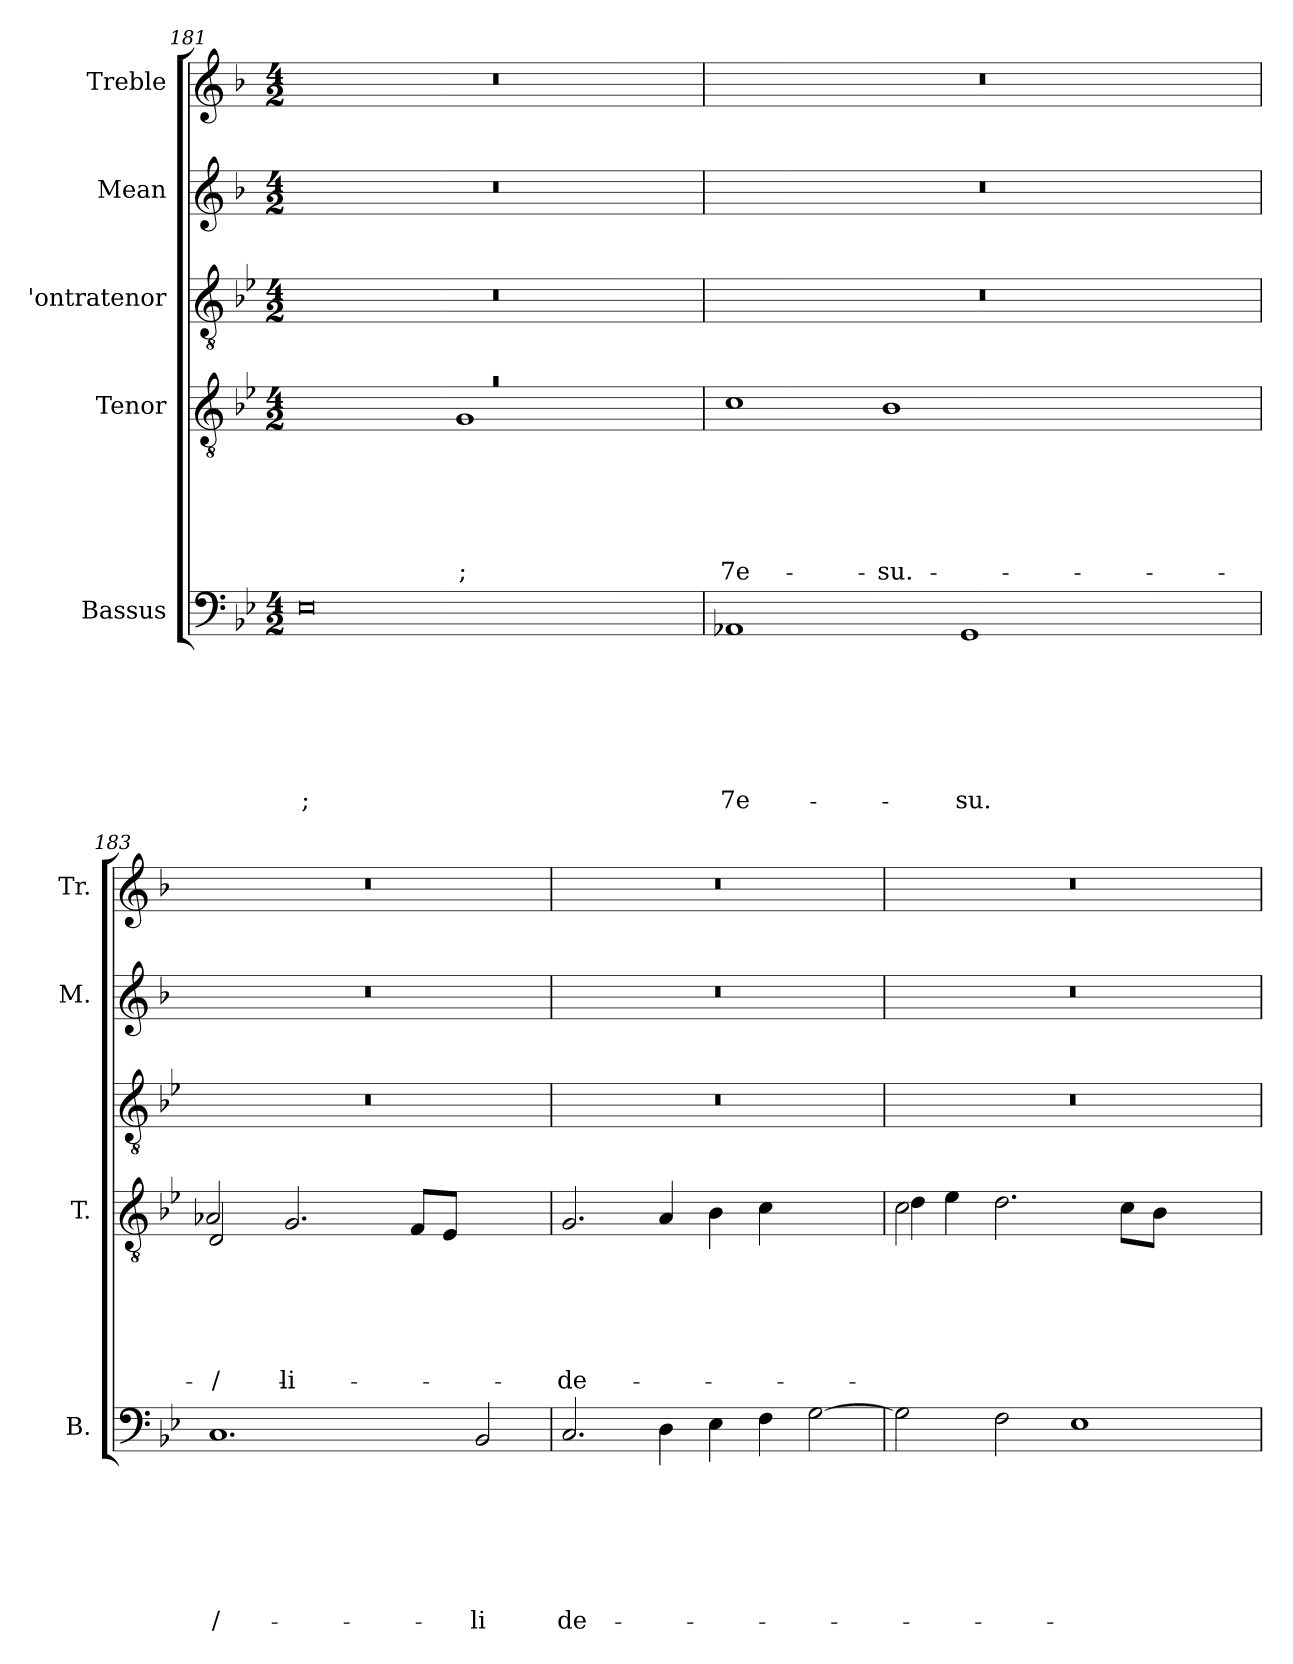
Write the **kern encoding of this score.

**kern	**text	**text	**text	**text	**text	**text	**text	**kern	**text	**text	**text	**text	**text	**text	**kern	**kern	**kern
*part5	*part5	*part5	*part5	*part5	*part5	*part5	*part5	*part4	*part4	*part4	*part4	*part4	*part4	*part4	*part3	*part2	*part1
*staff5	*staff5	*staff5	*staff5	*staff5	*staff5	*staff5	*staff5	*staff4	*staff4	*staff4	*staff4	*staff4	*staff4	*staff4	*staff3	*staff2	*staff1
*I"Bassus	*	*	*	*	*	*	*	*I"Tenor	*	*	*	*	*	*	*I"'ontratenor	*I"Mean	*I"Treble
*I'B.	*	*	*	*	*	*	*	*I'T.	*	*	*	*	*	*	*	*I'M.	*I'Tr.
!!LO:LB:g=z
*clefF4	*	*	*	*	*	*	*	*clefGv2	*	*	*	*	*	*	*clefGv2	*clefG2	*clefG2
*	*	*	*	*	*	*	*	*ITrd-3c-5	*	*	*	*	*	*	*	*ITrd-3c-5	*ITrd-3c-5
*k[b-e-]	*	*	*	*	*	*	*	*k[b-e-a-]	*	*	*	*	*	*	*k[b-e-]	*k[b-e-]	*k[b-e-]
*B-:	*	*	*	*	*	*	*	*E-:	*	*	*	*	*	*	*B-:	*B-:	*B-:
*M4/2	*	*	*	*	*	*	*	*M4/2	*	*	*	*	*	*	*M4/2	*M4/2	*M4/2
=181	=181	=181	=181	=181	=181	=181	=181	=181	=181	=181	=181	=181	=181	=181	=181	=181	=181
!	!	!	!	!	!	!	!	!LO:TX:a:i:t=+/+	!	!	!	!	!	!	!	!	!
!	!	!	!	!	!	!	!LO:LY:b:rj	!LO:N:vis=1	!	!	!	!	!	!	!	!	!
*	*	*	*	*	*	*	*	*^	*	*	*	*	*	*	*	*	*
0E-	.	.	.	.	.	.	;	0ra	2ryy	.	.	.	.	.	.	0r	0r	0r
.	.	.	.	.	.	.	.	.	8ryy	.	.	.	.	.	.	.	.	.
.	.	.	.	.	.	.	.	.	32ryy	.	.	.	.	.	.	.	.	.
!	!	!	!	!	!	!	!	!	!	!	!	!	!	!	!LO:LY:b	!	!	!
.	.	.	.	.	.	.	.	.	1c	.	.	.	.	.	;	.	.	.
.	.	.	.	.	.	.	.	.	4ryy	.	.	.	.	.	.	.	.	.
.	.	.	.	.	.	.	.	.	16.ryy	.	.	.	.	.	.	.	.	.
=182	=182	=182	=182	=182	=182	=182	=182	=182	=182	=182	=182	=182	=182	=182	=182	=182	=182	=182
!	!	!	!	!	!	!	!LO:LY:b	!	!	!	!	!	!	!	!LO:LY:b	!	!	!
1AA-X	.	.	.	.	.	.	7e-	1f	2ryy	.	.	.	.	.	7e-	0r	0r	0r
.	.	.	.	.	.	.	.	.	8ryy	.	.	.	.	.	.	.	.	.
.	.	.	.	.	.	.	.	.	32ryy	.	.	.	.	.	.	.	.	.
!	!	!	!	!	!	!	!	!	!	!	!	!	!	!	!LO:LY:b	!	!	!
.	.	.	.	.	.	.	.	.	1e-	.	.	.	.	.	-su.	.	.	.
!	!	!	!	!	!	!	!LO:LY:b	!	!	!	!	!	!	!	!	!	!	!
1GG	.	.	.	.	.	.	-su.	4ryy	.	.	.	.	.	.	.	.	.	.
.	.	.	.	.	.	.	.	16.ryy	.	.	.	.	.	.	.	.	.	.
.	.	.	.	.	.	.	.	2ryy	.	.	.	.	.	.	.	.	.	.
.	.	.	.	.	.	.	.	.	4ryy	.	.	.	.	.	.	.	.	.
.	.	.	.	.	.	.	.	8ryy	.	.	.	.	.	.	.	.	.	.
.	.	.	.	.	.	.	.	.	16.ryy	.	.	.	.	.	.	.	.	.
.	.	.	.	.	.	.	.	32ryy	.	.	.	.	.	.	.	.	.	.
=183	=183	=183	=183	=183	=183	=183	=183	=183	=183	=183	=183	=183	=183	=183	=183	=183	=183	=183
!	!	!	!	!	!	!	!LO:LY:b	!	!	!	!	!	!	!	!LO:LY:b	!	!	!
1.C	.	.	.	.	.	.	/-	2G/	2d-X/	.	.	.	.	.	/-	0r	0r	0r
!	!	!	!	!	!	!	!	!	!	!	!	!	!	!	!LO:LY:b	!	!	!
.	.	.	.	.	.	.	.	2ryy	2.c/	.	.	.	.	.	-li	.	.	.
.	.	.	.	.	.	.	.	1ryy	.	.	.	.	.	.	.	.	.	.
.	.	.	.	.	.	.	.	.	8B-/L	.	.	.	.	.	.	.	.	.
.	.	.	.	.	.	.	.	.	8A-/J	.	.	.	.	.	.	.	.	.
!	!	!	!	!	!	!	!LO:LY:b	!	!	!	!	!	!	!	!	!	!	!
2BB-/	.	.	.	.	.	.	-li	.	2ryy	.	.	.	.	.	.	.	.	.
=184	=184	=184	=184	=184	=184	=184	=184	=184	=184	=184	=184	=184	=184	=184	=184	=184	=184	=184
!	!	!	!	!	!	!	!LO:LY:b	!	!	!	!	!	!	!	!LO:LY:b	!	!	!
*	*	*	*	*	*	*	*	*v	*v	*	*	*	*	*	*	*	*	*
2.C/	.	.	.	.	.	.	de-	2.c/	.	.	.	.	.	de-	0r	0r	0r
4D\	.	.	.	.	.	.	.	4d/	.	.	.	.	.	.	.	.	.
4E-\	.	.	.	.	.	.	.	4e-\	.	.	.	.	.	.	.	.	.
4F\	.	.	.	.	.	.	.	4f\	.	.	.	.	.	.	.	.	.
[>2G\	.	.	.	.	.	.	.	2ryy	.	.	.	.	.	.	.	.	.
=185	=185	=185	=185	=185	=185	=185	=185	=185	=185	=185	=185	=185	=185	=185	=185	=185	=185
*	*	*	*	*	*	*	*	*^	*	*	*	*	*	*	*	*	*
2G\]	.	.	.	.	.	.	.	2f\	4g\	.	.	.	.	.	.	0r	0r	0r
.	.	.	.	.	.	.	.	.	4a-\	.	.	.	.	.	.	.	.	.
2F\	.	.	.	.	.	.	.	2ryy	2.g\	.	.	.	.	.	.	.	.	.
1E-	.	.	.	.	.	.	.	1ryy	.	.	.	.	.	.	.	.	.	.
.	.	.	.	.	.	.	.	.	8f\L	.	.	.	.	.	.	.	.	.
.	.	.	.	.	.	.	.	.	8e-\J	.	.	.	.	.	.	.	.	.
.	.	.	.	.	.	.	.	.	2ryy	.	.	.	.	.	.	.	.	.
*	*	*	*	*	*	*	*	*v	*v	*	*	*	*	*	*	*	*	*
=	=	=	=	=	=	=	=	=	=	=	=	=	=	=	=	=	=
*-	*-	*-	*-	*-	*-	*-	*-	*-	*-	*-	*-	*-	*-	*-	*-	*-	*-
